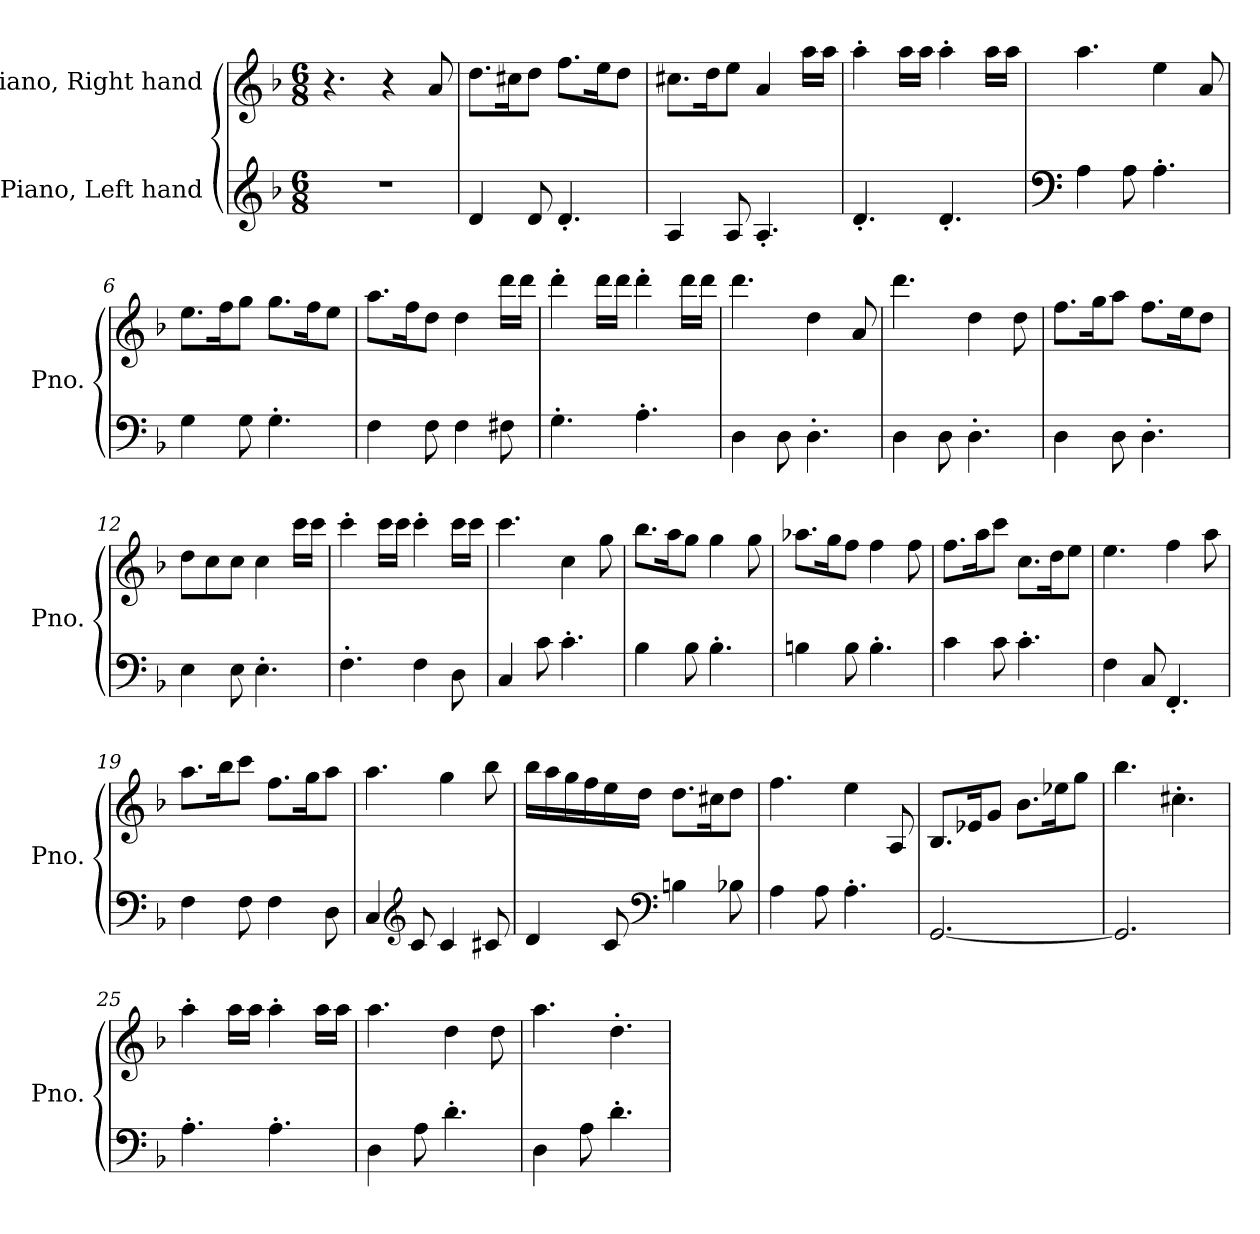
**kern	**kern
*part2	*part1
*staff2	*staff1
*I"Piano, Left hand	*I"Piano, Right hand
*I'Pno.	*I'Pno.
*clefG2	*clefG2
*k[b-]	*k[b-]
*M6/8	*M6/8
*MM120	*MM120
=1	=1
2.r	4.r
.	4r
.	8a/
=2	=2
4d/	8.dd\L
.	16cc#X\K
8d/	8dd\J
4.d'/	8.ff\L
.	16ee\K
.	8dd\J
=3	=3
4A/	8.cc#X\L
.	16dd\K
8A/	8ee\J
4.A'/	4a/
.	16aa\LL
.	16aa\JJ
=4	=4
4.d'/	4aa'\
.	16aa\LL
.	16aa\JJ
4.d'/	4aa'\
.	16aa\LL
.	16aa\JJ
!!LO:LB:g=z
=5	=5
*clefF4	*
4A\	4.aa\
8A\	.
4.A'\	4ee\
.	8a/
=6	=6
4G\	8.ee\L
.	16ff\K
8G\	8gg\J
4.G'\	8.gg\L
.	16ff\K
.	8ee\J
=7	=7
4F\	8.aa\L
.	16ff\K
8F\	8dd\J
4F\	4dd\
8F#X\	16ddd\LL
.	16ddd\JJ
=8	=8
4.G'\	4ddd'\
.	16ddd\LL
.	16ddd\JJ
4.A'\	4ddd'\
.	16ddd\LL
.	16ddd\JJ
=9	=9
4D\	4.ddd\
8D\	.
4.D'\	4dd\
.	8a/
=10	=10
4D\	4.ddd\
8D\	.
4.D'\	4dd\
.	8dd\
!!LO:LB:g=z
=11	=11
4D\	8.ff\L
.	16gg\K
8D\	8aa\J
4.D'\	8.ff\L
.	16ee\K
.	8dd\J
=12	=12
4E\	8dd\L
.	8cc\
8E\	8cc\J
4.E'\	4cc\
.	16ccc\LL
.	16ccc\JJ
=13	=13
4.F'\	4ccc'\
.	16ccc\LL
.	16ccc\JJ
4F\	4ccc'\
8D\	16ccc\LL
.	16ccc\JJ
=14	=14
4C/	4.ccc\
8c\	.
4.c'\	4cc\
.	8gg\
=15	=15
4B-\	8.bb-\L
.	16aa\K
8B-\	8gg\J
4.B-'\	4gg\
.	8gg\
=16	=16
4Bn\	8.aa-X\L
.	16gg\K
8B\	8ff\J
4.B'\	4ff\
.	8ff\
!!LO:LB:g=z
=17	=17
4c\	8.ff\L
.	16aa\K
8c\	8ccc\J
4.c'\	8.cc\L
.	16dd\K
.	8ee\J
=18	=18
4F\	4.ee\
8C/	.
4.FF'/	4ff\
.	8aa\
=19	=19
4F\	8.aa\L
.	16bb-\K
8F\	8ccc\J
4F\	8.ff\L
.	16gg\K
8D\	8aa\J
=20	=20
4C/	4.aa\
*clefG2	*
8c/	.
4c/	4gg\
8c#X/	8bb-\
!!LO:LB:g=z
=21	=21
4d/	16bb-\LL
.	16aa\
.	16gg\
.	16ff\
8c/	16ee\
.	16dd\JJ
*clefF4	*
4Bn\	8.dd\L
.	16cc#X\K
8B-X\	8dd\J
=22	=22
4A\	4.ff\
8A\	.
4.A'\	4ee\
.	8A/
=23	=23
[2.GG/	8.B-/L
.	16e-X/K
.	8g/J
.	8.b-\L
.	16ee-X\K
.	8gg\J
=24	=24
2.GG/]	4.bb-\
.	4.cc#X'\
=25	=25
4.A'\	4aa'\
.	16aa\LL
.	16aa\JJ
4.A'\	4aa'\
.	16aa\LL
.	16aa\JJ
!!LO:LB:g=z
=26	=26
4D\	4.aa\
8A\	.
4.d'\	4dd\
.	8dd\
=27	=27
4D\	4.aa\
8A\	.
4.d'\	4.dd'\
=	=
*-	*-
